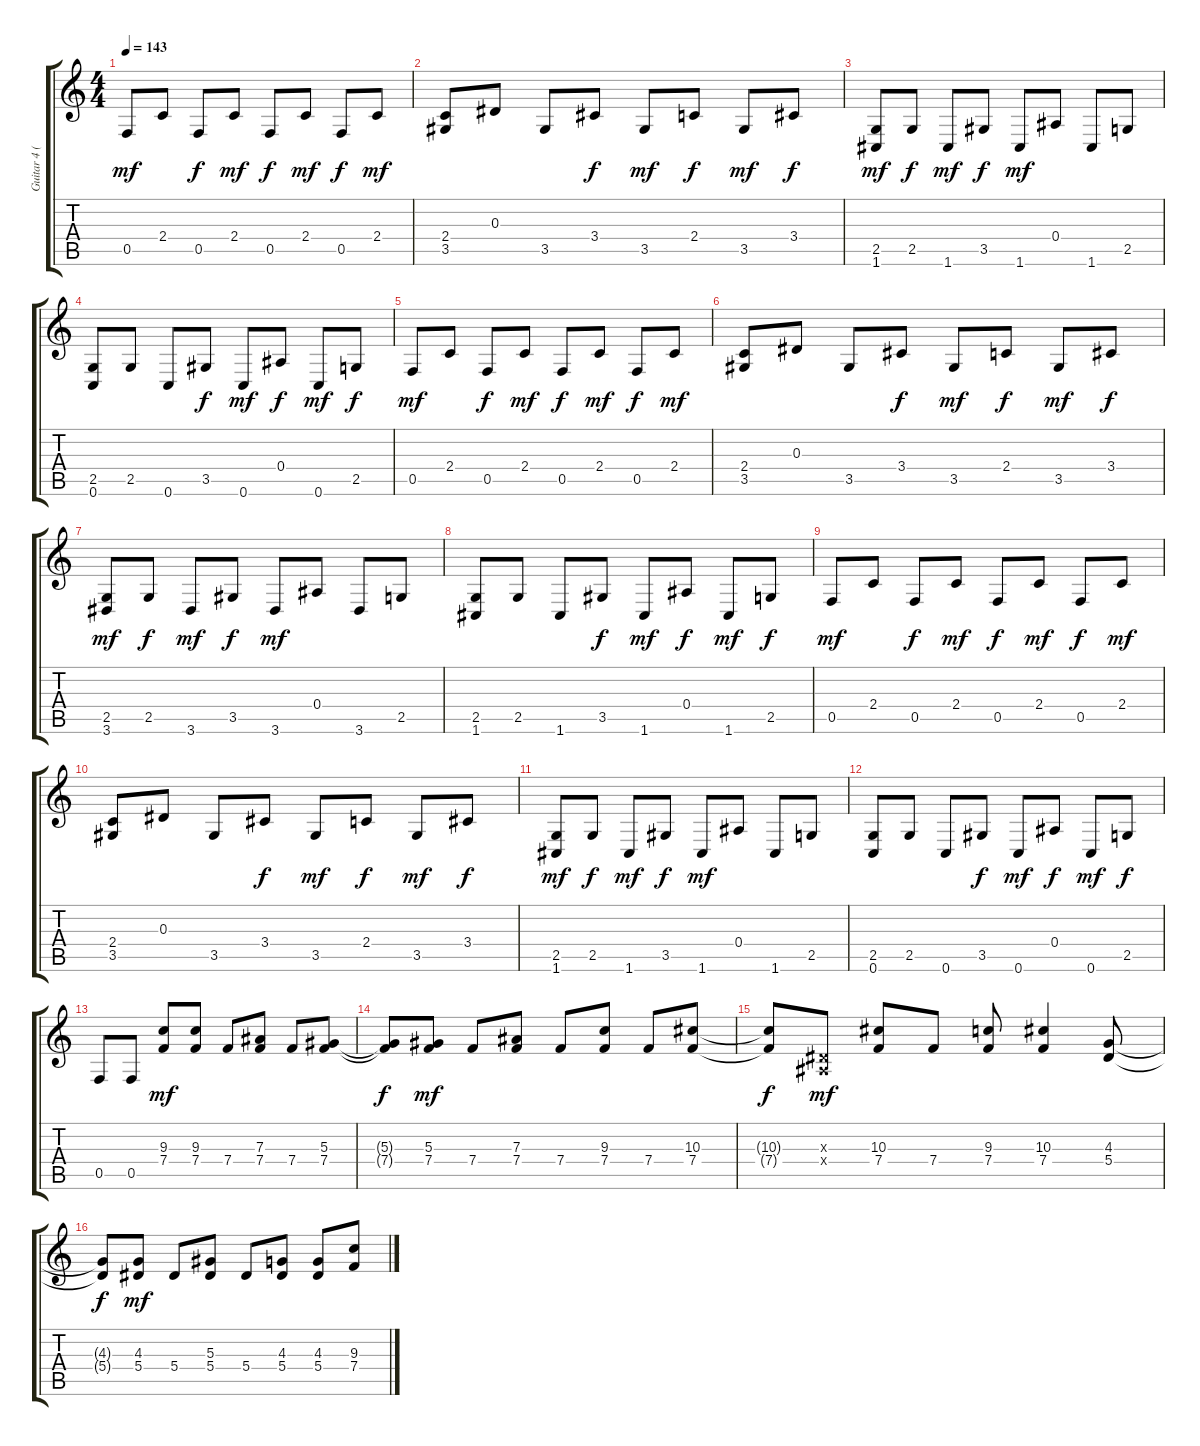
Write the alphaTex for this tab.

\track ("Guitar 4 (Rhytm)" "Guitar 4 (") {instrument distortionguitar}
\staff {score tabs}
\tuning (C4 G3 Eb3 Bb2 F2 C2) {hide}
\ts (4 4)
\tempo 143
\clef g2
\ks c
0.5.8{dy mf} 2.4.8 0.5.8{dy f} 2.4.8{dy mf} 0.5.8{dy f} 2.4.8{dy mf} 0.5.8{dy f} 2.4.8{dy mf} |
(2.4 3.5).8 0.3.8 3.5.8 3.4.8{dy f} 3.5.8{dy mf} 2.4.8{dy f} 3.5.8{dy mf} 3.4.8{dy f} |
(2.5 1.6).8{dy mf} 2.5.8{dy f} 1.6.8{dy mf} 3.5.8{dy f} 1.6.8{dy mf} 0.4.8 1.6.8 2.5.8 |
(2.5 0.6).8 2.5.8 0.6.8 3.5.8{dy f} 0.6.8{dy mf} 0.4.8{dy f} 0.6.8{dy mf} 2.5.8{dy f} |
0.5.8{dy mf} 2.4.8 0.5.8{dy f} 2.4.8{dy mf} 0.5.8{dy f} 2.4.8{dy mf} 0.5.8{dy f} 2.4.8{dy mf} |
(2.4 3.5).8 0.3.8 3.5.8 3.4.8{dy f} 3.5.8{dy mf} 2.4.8{dy f} 3.5.8{dy mf} 3.4.8{dy f} |
(2.5 3.6).8{dy mf} 2.5.8{dy f} 3.6.8{dy mf} 3.5.8{dy f} 3.6.8{dy mf} 0.4.8 3.6.8 2.5.8 |
(2.5 1.6).8 2.5.8 1.6.8 3.5.8{dy f} 1.6.8{dy mf} 0.4.8{dy f} 1.6.8{dy mf} 2.5.8{dy f} |
0.5.8{dy mf} 2.4.8 0.5.8{dy f} 2.4.8{dy mf} 0.5.8{dy f} 2.4.8{dy mf} 0.5.8{dy f} 2.4.8{dy mf} |
(2.4 3.5).8 0.3.8 3.5.8 3.4.8{dy f} 3.5.8{dy mf} 2.4.8{dy f} 3.5.8{dy mf} 3.4.8{dy f} |
(2.5 1.6).8{dy mf} 2.5.8{dy f} 1.6.8{dy mf} 3.5.8{dy f} 1.6.8{dy mf} 0.4.8 1.6.8 2.5.8 |
(2.5 0.6).8 2.5.8 0.6.8 3.5.8{dy f} 0.6.8{dy mf} 0.4.8{dy f} 0.6.8{dy mf} 2.5.8{dy f} |
0.5.8 0.5.8 (9.3 7.4).8{dy mf} (9.3 7.4).8 7.4.8 (7.3 7.4).8 7.4.8 (5.3 7.4).8 |
(5.3{t} 7.4{t}).8{dy f} (5.3 7.4).8{dy mf} 7.4.8 (7.3 7.4).8 7.4.8 (9.3 7.4).8 7.4.8 (10.3 7.4).8 |
(10.3{t} 7.4{t}).8{dy f} (0.3{x} 0.4{x}).8{dy mf} (10.3 7.4).8 7.4.8 (9.3 7.4).8 (10.3 7.4).4 (4.3 5.4).8 |
(4.3{t} 5.4{t}).8{dy f} (4.3 5.4).8{dy mf} 5.4.8 (5.3 5.4).8 5.4.8 (4.3 5.4).8 (4.3 5.4).8 (9.3 7.4).8
